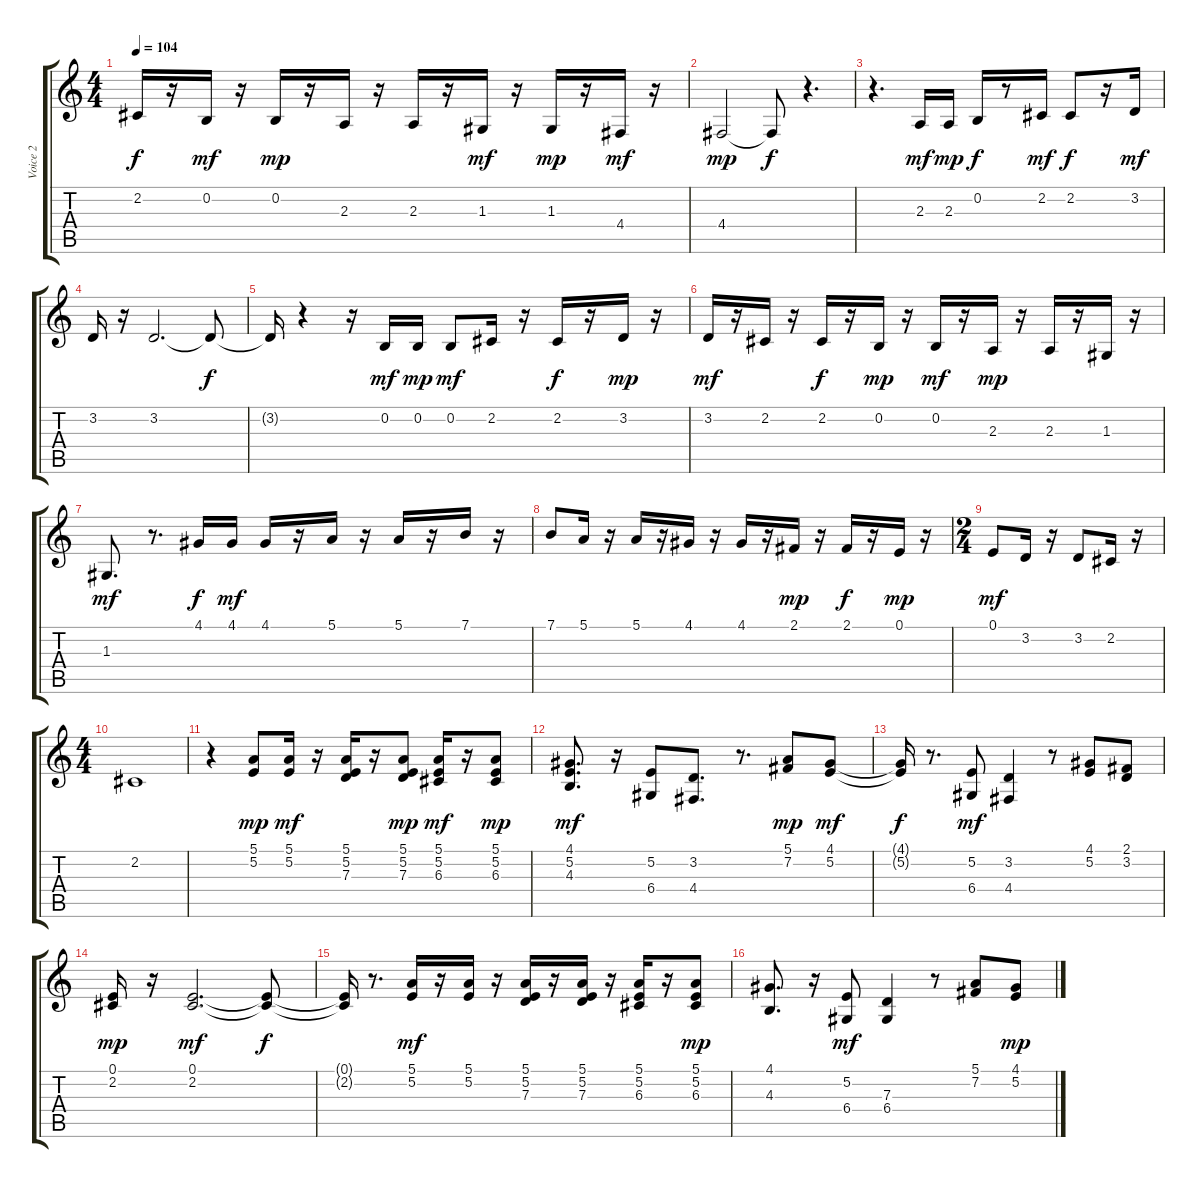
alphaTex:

\track ("Voice 2" "Voice 2") {instrument choiraahs}
\staff {score tabs}
\tuning (E4 B3 G3 D3 A2 E2) {hide}
\ts (4 4)
\tempo 104
\clef g2
\ks c
2.2.16{dy f} r.16 0.2.16{dy mf} r.16 0.2.16{dy mp} r.16 2.3.16 r.16 2.3.16 r.16 1.3.16{dy mf} r.16 1.3.16{dy mp} r.16 4.4.16{dy mf} r.16 |
4.4.2{dy mp} 4.4{t}.8{dy f} r.4{d} |
r.4{d} 2.3.16{dy mf} 2.3.16{dy mp} 0.2.16{dy f} r.8 2.2.16{dy mf} 2.2.8{dy f} r.16 3.2.16{dy mf} |
3.2.16 r.16 3.2.2{d} 3.2{t}.8{dy f} |
3.2{t}.16 r.4 r.16 0.2.16{dy mf} 0.2.16{dy mp} 0.2.8{dy mf} 2.2.16 r.16 2.2.16{dy f} r.16 3.2.16{dy mp} r.16 |
3.2.16{dy mf} r.16 2.2.16 r.16 2.2.16{dy f} r.16 0.2.16{dy mp} r.16 0.2.16{dy mf} r.16 2.3.16{dy mp} r.16 2.3.16 r.16 1.3.16 r.16 |
1.3.8{d dy mf} r.8{d} 4.1.16{dy f} 4.1.16{dy mf} 4.1.16 r.16 5.1.16 r.16 5.1.16 r.16 7.1.16 r.16 |
7.1.8 5.1.16 r.16 5.1.16 r.16 4.1.16 r.16 4.1.16 r.16 2.1.16{dy mp} r.16 2.1.16{dy f} r.16 0.1.16{dy mp} r.16 |
\ts (2 4)
0.1.8{dy mf} 3.2.16 r.16 3.2.8 2.2.16 r.16 |
\ts (4 4)
2.2.1 |
r.4 (5.1 5.2).8{dy mp} (5.1 5.2).16{dy mf} r.16 (5.1 5.2 7.3).16 r.16 (5.1 5.2 7.3).8{dy mp} (5.1 5.2 6.3).16{dy mf} r.16 (5.1 5.2 6.3).8{dy mp} |
(4.1 5.2 4.3).8{d dy mf} r.16 (5.2 6.4).8 (3.2 4.4).8{d} r.8{d} (5.1 7.2).8{dy mp} (4.1 5.2).8{dy mf} |
(4.1{t} 5.2{t}).16{dy f} r.8{d} (5.2 6.4).8{dy mf} (3.2 4.4).4 r.8 (4.1 5.2).8 (2.1 3.2).8 |
(0.1 2.2).16{dy mp} r.16 (0.1 2.2).2{d dy mf} (0.1{t} 2.2{t}).8{dy f} |
(0.1{t} 2.2{t}).16 r.8{d} (5.1 5.2).16{dy mf} r.16 (5.1 5.2).16 r.16 (5.1 5.2 7.3).16 r.16 (5.1 5.2 7.3).16 r.16 (5.1 5.2 6.3).16 r.16 (5.1 5.2 6.3).8{dy mp} |
(4.1 4.3).8{d} r.16 (5.2 6.4).8{dy mf} (7.3 6.4).4 r.8 (5.1 7.2).8 (4.1 5.2).8{dy mp}
